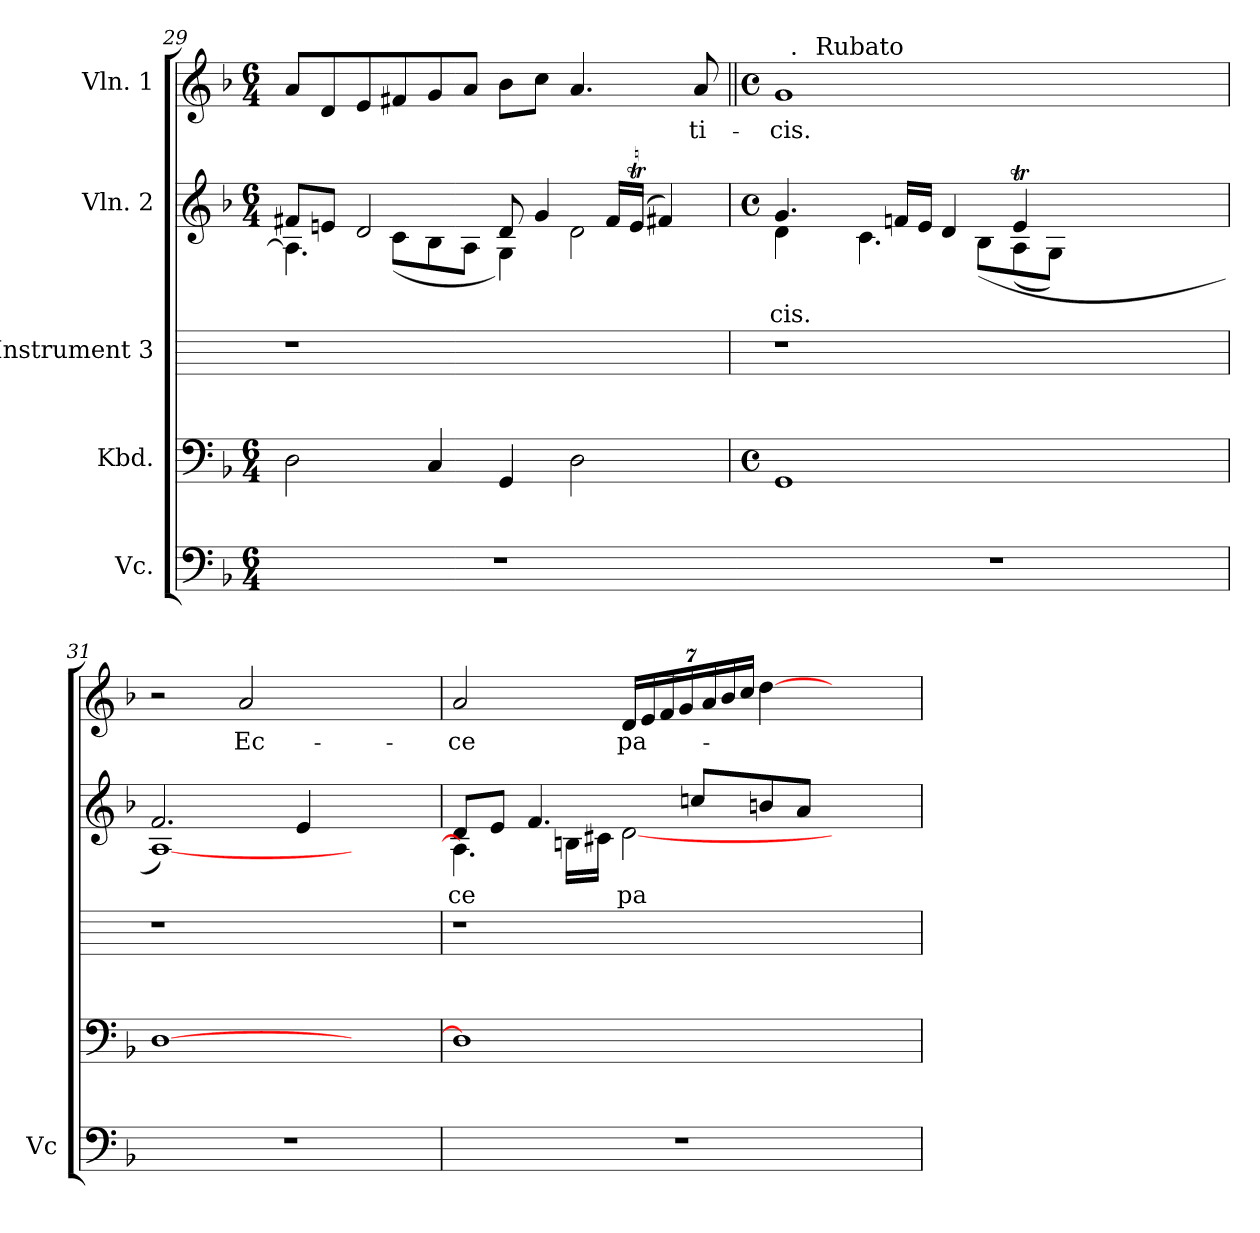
**kern	**kern	**kern	**kern	**text	**kern	**text
*part5	*part4	*part3	*part2	*part2	*part1	*part1
*staff5	*staff4	*staff3	*staff2	*staff2	*staff1	*staff1
*I"Vc.	*I"Kbd.	*I"Instrument 3	*I"Vln. 2	*	*I"Vln. 1	*
*I'Vc	*	*	*	*	*	*
*clefF4	*clefF4	*	*clefG2	*	*clefG2	*
*k[b-]	*k[b-]	*	*k[b-]	*	*k[b-]	*
*F:	*F:	*	*F:	*	*F:	*
*M6/4	*M6/4	*	*M6/4	*	*M6/4	*
=29	=29	=29	=29	=29	=29	=29
*	*	*	*^	*	*	*
1.r	2D\	1r	8f#X/L	4.A\]	.	8a/L	.
.	.	.	8en/J	.	.	8d/	.
.	.	.	2d/	.	.	8e/	.
.	.	.	.	(>(<8c\L	.	8f#X/	.
.	4C/	.	.	8B-\	.	8g/	.
.	.	.	.	8A\J	.	8a/J	.
.	4GG/	.	8d/)	4G\)	.	8b-\L	.
.	.	.	4g/	.	.	8cc\J	.
.	2D\	2ryy	.	2d\	.	4.a/	.
.	.	.	16f#/L	.	.	.	.
.	.	.	(<16et/J	.	.	.	.
.	.	.	4f#/)	.	.	.	.
!	!	!	!	!	!	!	!LO:LY:b:cj
.	.	.	.	.	.	8a/	-ti-
!!LO:LB:g=z
=30	=30	=30	=30	=30	=30||	=30||	=30||
*	*M4/4	*	*M4/4	*	*	*M4/4	*
*	*met(c)	*	*met(c)	*	*	*met(c)	*
!	!	!	!	!	!LO:LY:a:cj	!	!LO:LY:b:cj
*	*	*	*	*	*	*^	*
*	*	*	*	*	*	*	*^	*
1.r	1GG	1r	4.g/	4d\	-cis.	1g	32ryy	16ryy	-cis.
!	!	!	!	!	!	!	!LO:TX:a:t=.	!	!
.	.	.	.	.	.	.	1ryy	.	.
.	.	.	.	.	.	.	.	64ryy	.
*	*	*	*	*	*	*MM80	*	*	*
!	!	!	!	!	!	!	!	!LO:TX:a:t=Rubato	!
.	.	.	.	.	.	.	.	1ryy	.
.	.	.	.	4.c\	.	.	.	.	.
.	.	.	16fn/L	.	.	.	.	.	.
.	.	.	16e/J	.	.	.	.	.	.
.	.	.	4d/	.	.	.	.	.	.
.	.	.	.	(>8B-\L	.	.	.	.	.
.	.	.	4et/	(<8A\	.	.	.	.	.
.	.	.	.	8G\J)	.	.	.	.	.
.	2ryy	2ryy	2ryy	2ryy	.	2ryy	.	.	.
.	.	.	.	.	.	.	4...ryy	.	.
.	.	.	.	.	.	.	.	4ryy	.
.	.	.	.	.	.	.	.	8ryy	.
.	.	.	.	.	.	.	.	32.ryy	.
*	*	*	*	*	*	*v	*v	*v	*
=31	=31	=31	=31	=31	=31	=31	=31
1.r	[>1D	1r	2.f/	[<1A)	.	2r	.
!	!	!	!	!	!	!	!LO:LY:b:cj
.	.	.	.	.	.	2a/	Ec-
.	.	.	4e/	.	.	.	.
.	2ryy	2ryy	2ryy	2ryy	.	2ryy	.
=32	=32	=32	=32	=32	=32	=32	=32
!	!	!	!	!	!LO:LY:a:cj	!	!LO:LY:b:cj
1.r	1D]	1r	8d/L	4.A\]	ce	2a/	-ce
.	.	.	8e/J	.	.	.	.
.	.	.	4.f/	.	.	.	.
.	.	.	.	16Bn\L	.	.	.
.	.	.	.	16c#X\J	.	.	.
!	!	!	!	!	!LO:LY:a:cj	!	!
*	*	*	*	*	*	*Xbrackettup	*
!	!	!	!	!	!	!	!LO:LY:b:cj
.	.	.	.	[<2d\	pa-	28d/L	pa-
.	.	.	.	.	.	28e/	.
.	.	.	.	.	.	28f/	.
.	.	.	.	.	.	28g/	.
.	.	.	8ccn/L	.	.	.	.
.	.	.	.	.	.	28a/	.
.	.	.	.	.	.	28b-/	.
.	.	.	.	.	.	28cc/J	.
.	.	.	8bn/	.	.	[>4dd\	.
.	.	.	8a/J	.	.	.	.
.	2ryy	2ryy	2ryy	2ryy	.	2ryy	.
*	*	*	*v	*v	*	*	*
=	=	=	=	=	=	=
*-	*-	*-	*-	*-	*-	*-
